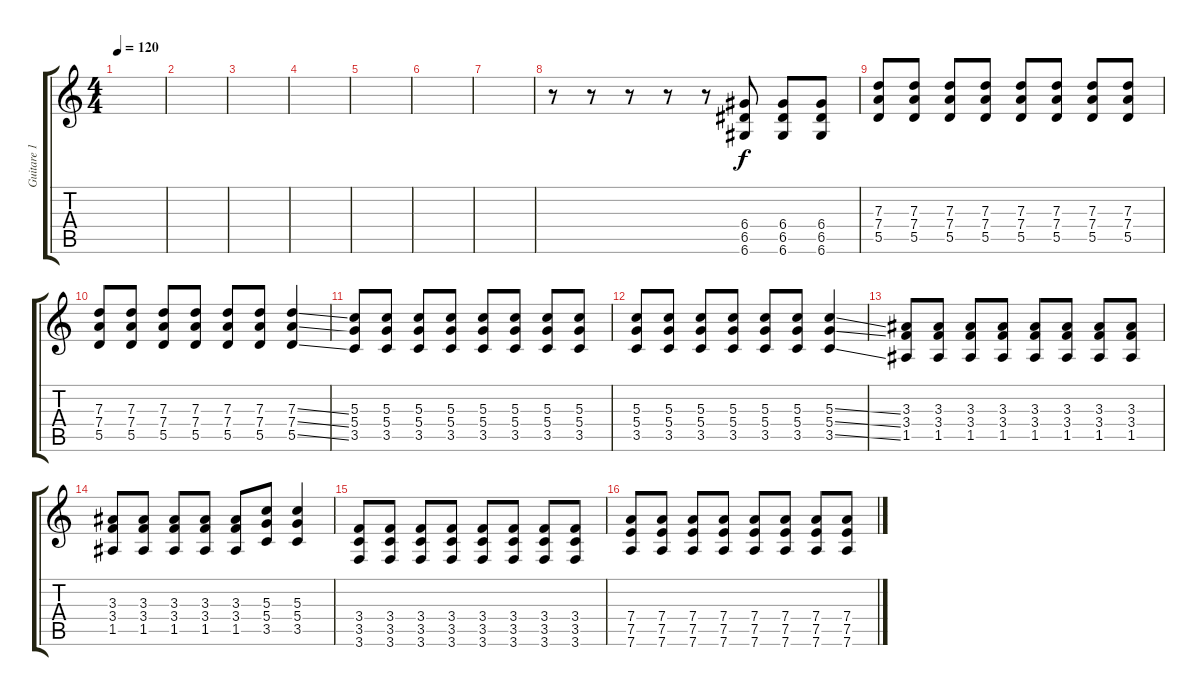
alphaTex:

\track ("Guitare 1" "Guitare 1") {instrument distortionguitar}
\staff {score tabs}
\tuning (E4 B3 G3 D3 A2 D2) {hide}
\ts (4 4)
\tempo 120
\clef g2
\ks c
|
|
|
|
|
|
|
r.8 r.8 r.8 r.8 r.8 (6.4 6.5 6.6).8 (6.4 6.5 6.6).8 (6.4 6.5 6.6).8 |
(7.3 7.4 5.5).8 (7.3 7.4 5.5).8 (7.3 7.4 5.5).8 (7.3 7.4 5.5).8 (7.3 7.4 5.5).8 (7.3 7.4 5.5).8 (7.3 7.4 5.5).8 (7.3 7.4 5.5).8 |
(7.3 7.4 5.5).8 (7.3 7.4 5.5).8 (7.3 7.4 5.5).8 (7.3 7.4 5.5).8 (7.3 7.4 5.5).8 (7.3 7.4 5.5).8 (7.3{ss} 7.4{ss} 5.5{ss}).4 |
(5.3 5.4 3.5).8 (5.3 5.4 3.5).8 (5.3 5.4 3.5).8 (5.3 5.4 3.5).8 (5.3 5.4 3.5).8 (5.3 5.4 3.5).8 (5.3 5.4 3.5).8 (5.3 5.4 3.5).8 |
(5.3 5.4 3.5).8 (5.3 5.4 3.5).8 (5.3 5.4 3.5).8 (5.3 5.4 3.5).8 (5.3 5.4 3.5).8 (5.3 5.4 3.5).8 (5.3{ss} 5.4{ss} 3.5{ss}).4 |
(3.3 3.4 1.5).8 (3.3 3.4 1.5).8 (3.3 3.4 1.5).8 (3.3 3.4 1.5).8 (3.3 3.4 1.5).8 (3.3 3.4 1.5).8 (3.3 3.4 1.5).8 (3.3 3.4 1.5).8 |
(3.3 3.4 1.5).8 (3.3 3.4 1.5).8 (3.3 3.4 1.5).8 (3.3 3.4 1.5).8 (3.3 3.4 1.5).8 (5.3 5.4 3.5).8 (5.3 5.4 3.5).4 |
(3.4 3.5 3.6).8 (3.4 3.5 3.6).8 (3.4 3.5 3.6).8 (3.4 3.5 3.6).8 (3.4 3.5 3.6).8 (3.4 3.5 3.6).8 (3.4 3.5 3.6).8 (3.4 3.5 3.6).8 |
(7.4 7.5 7.6).8 (7.4 7.5 7.6).8 (7.4 7.5 7.6).8 (7.4 7.5 7.6).8 (7.4 7.5 7.6).8 (7.4 7.5 7.6).8 (7.4 7.5 7.6).8 (7.4 7.5 7.6).8
